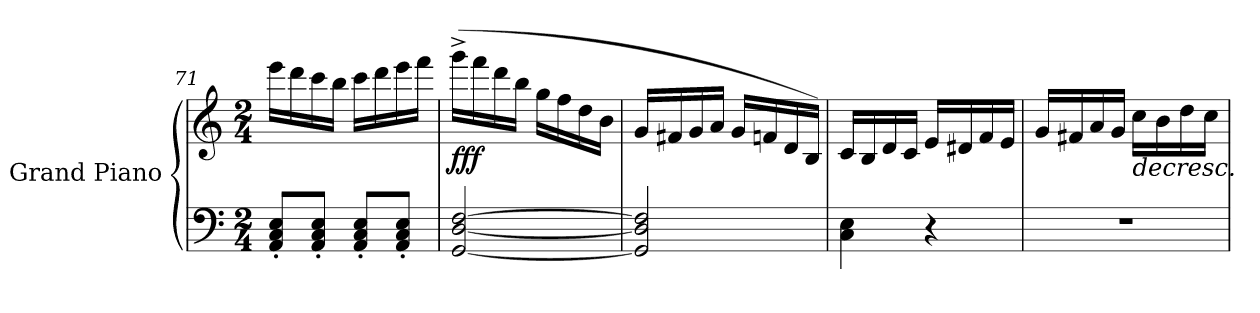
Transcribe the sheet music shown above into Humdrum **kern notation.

**kern	**kern	**dynam
*part1	*part1	*part1
*staff2	*staff1	*staff1/2
*I"Grand Piano	*	*
*I'Pno.	*	*
*clefF4	*clefG2	*
*k[]	*k[]	*
*M2/4	*M2/4	*
=71	=71	=71
8AA/' 8C/' 8E/'L	16eee\LL	.
.	16ddd\	.
8AA/' 8C/' 8E/'J	16ccc\	.
.	16bb\JJ	.
8AA/' 8C/' 8E/'L	16ccc\LL	.
.	16ddd\	.
8AA/' 8C/' 8E/'J	16eee\	.
.	16fff\JJ	.
!!LO:LB:g=z
=72	=72	=72
!	!	!LO:DY:b
[2GG/ [2D/ [2F/	(16ggg^\LL	fff
.	16fff\	.
.	16ddd\	.
.	16bb\JJ	.
.	16gg\LL	.
.	16ff\	.
.	16dd\	.
.	16b\JJ	.
=73	=73	=73
2GG/] 2D/] 2F/]	16g/LL	.
.	16f#X/	.
.	16g/	.
.	16a/JJ	.
.	16g/LL	.
.	16fn/	.
.	16d/	.
.	16B/JJ)	.
=74	=74	=74
4C\ 4E\	16c/LL	.
.	16B/	.
.	16d/	.
.	16c/JJ	.
4r	16e/LL	.
.	16d#X/	.
.	16f/	.
.	16e/JJ	.
=75	=75	=75
2r	16g/LL	.
.	16f#X/	.
.	16a/	.
.	16g/JJ	.
!	!LO:TX:b:i:t=decresc.	!
.	16cc\LL	.
.	16b\	.
.	16dd\	.
.	16cc\JJ	.
=	=	=
*-	*-	*-
